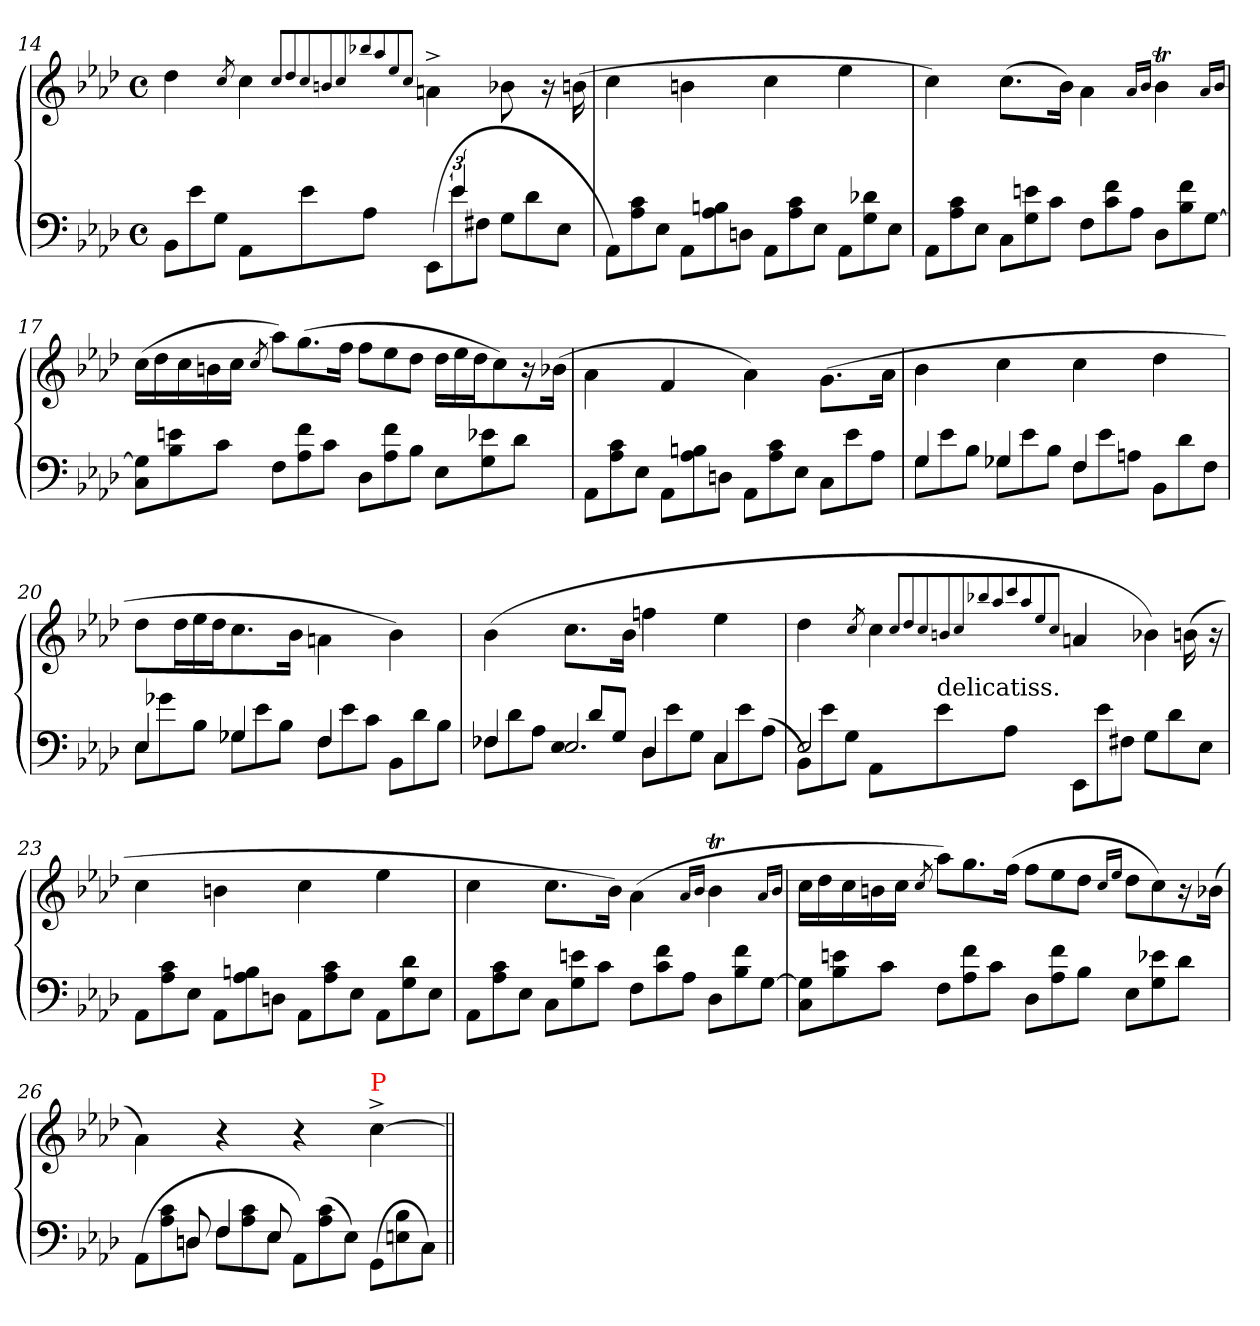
**kern	**kern
*part1	*part1
*staff2	*staff1
*clefF4	*clefG2
*k[b-e-a-d-]	*k[b-e-a-d-]
*A-:	*A-:
*M4/4	*M4/4
*met(c)	*met(c)
=14	=14
*^	*
*	*Xtuplet	*
2ryy	12BB-L	4dd-
.	12e-	.
.	12GJ	.
.	.	8qcc/
.	12AA-L	4cc
.	12e-	.
.	12A-J	.
.	.	8qcc/L
.	.	8qdd-/
.	.	8qcc/
.	.	8qbn/
.	.	8qcc/
.	.	8qbb-X/
.	.	8qaa-/
.	.	8qee-/
.	.	8qcc/J
12ryy	(12EE-\L	4an^<\
6e-/	12e-\	.
.	12F#X\J	.
4ryy	12GL	8b-
.	12d-	.
.	.	16r
.	12E-J	.
.	.	(>16bn
*v	*v	*
=15	=15
12AA-L)	4cc
12c 12A-	.
12E-J	.
12AA-L	4bn
12Bn 12A-	.
12DnJ	.
12AA-L	4cc
12c 12A-	.
12E-J	.
12AA-L	4ee-
12d-X 12G	.
12E-J	.
=16	=16
12AA-L	4cc)
12c 12A-	.
12E-J	.
12CL	(>8.ccL
12en 12G	.
12cJ	.
.	16b-Jk)
12FL	4a-\
12f 12c	.
12A-J	.
.	16qa-/LL
.	16qb-/JJ
12D-L	4b-T
12f 12B-	.
[12GJ	.
.	16qa-TTT/LL
.	16qb-/JJ
=17	=17
*	*Xtuplet
12G] 12CL	(>20ccLL
.	20dd-
12en 12B-	.
.	20cc
.	20bn
12cJ	.
.	20ccJJ
.	8qcc/
12FL	12aa-L)
12f 12A-	(>12.gg
12cJ	.
.	24ffJk
12D-L	12ffL
12f 12A-	12ee-
12B-J	12dd-J
12E-L	28dd-LL
.	28ee-
.	28dd-J
12e-X 12G	.
.	14cc)
12d-J	.
.	28r
.	(28b-XJk
=18	=18
12AA-L	4a-\
12c 12A-	.
12E-J	.
12AA-L	4f
12Bn 12A-	.
12DnJ	.
12AA-L	4a-\)
12c 12A-	.
12E-J	.
12CL	(8.g\L
12e-	.
12A-J	.
.	16a-Jk
=19	=19
*^	*
4G/	12G\L	4b-
.	12e-	.
.	12B-J	.
4G-X/	12G-X\L	4cc
.	12e-	.
.	12B-J	.
4F/	12F\L	4cc
.	12e-	.
.	12AnJ	.
4ryy	12BB-L	4dd-
.	12d-	.
.	12FJ	.
=20	=20	=20
4E-/	12E-\L	8dd-L
.	12g-X	.
.	.	24dd-L
.	12B-J	24ee-
.	.	24dd-J
4G-X/	12G-X\L	8.cc
.	12e-	.
.	12B-J	.
.	.	16b-Jk
4F/	12F\L	4an\
.	12e-	.
.	12cJ	.
4ryy	12BB-L	4b-)
.	12d-	.
.	12B-J	.
=21	=21	=21
*	*^	*
4F-X/	4ryy	12F-X\L	(4b-
.	.	12d-	.
.	.	12A-J	.
!	!	!LO:N:vis=2.	!
4ryy	2.E-/	12E-\	8.ccL
.	.	12d-L	.
.	.	12GJ	.
.	.	.	16b-Jk
4D-/	.	12D-\L	4ffn
.	.	12e-	.
.	.	12GJ	.
4C/	.	12C\L	4ee-
.	.	12e-	.
.	.	(>12A-J	.
*	*v	*v	*
=22	=22	=22
2E-	12BB-L)	4dd-
.	12e-	.
.	12GJ	.
.	.	8qcc/
.	12AA-L	4cc
!	!LO:TX:a:t=delicatiss.	!
.	12e-	.
.	12A-J	.
.	.	8qcc/L
.	.	8qdd-/
.	.	8qcc/
.	.	8qbn/
.	.	8qcc/
.	.	8qbb-X/
.	.	8qaa-/
.	.	8qccc/
.	.	8qaa-/
.	.	8qee-/
.	.	8qcc/J
4ryy	12EE-L	4an
.	12e-	.
.	12F#XJ	.
!	!	!LO:N:vis=4
4ryy	12GL	8b-)
.	12d-	.
.	.	(16bn
.	12E-J	.
.	.	16r
*v	*v	*
=23	=23
12AA-L	4cc
12c 12A-	.
12E-J	.
12AA-L	4bn
12Bn 12A-	.
12DnJ	.
12AA-L	4cc
12c 12A-	.
12E-J	.
12AA-L	4ee-
12d- 12G	.
12E-J	.
=24	=24
12AA-L	4cc
12c 12A-	.
12E-J	.
12CL	8.ccL
12en 12G	.
12cJ	.
.	16b-Jk)
12FL	(>4a-\
12f 12c	.
12A-J	.
.	16qa-/LL
.	16qb-/JJ
12D-L	4b-T
12f 12B-	.
[12GJ	.
.	16qa-TTT/LL
.	16qb-/JJ
=25	=25
12G] 12CL	20ccLL
.	20dd-
12en 12B-	.
.	20cc
.	20bn
12cJ	.
.	20ccJJ
.	8qcc/
12FL	12aa-L)
12f 12A-	12.gg
12cJ	.
.	(24ffJk
12D-L	12ffL
12f 12A-	12ee-
12B-J	12dd-J
.	16qcc/LL
.	16qee-/JJ
12E-L	12dd-L
12e-X 12G	12cc)
12d-J	24r
.	(>24b-XJk
=26	=26
*^	*
6ryy	(>12AA-L	4a-\)
.	12c 12A-	.
12Dn	12DnJ	.
6F	12FL	4r
.	12c 12A-	.
12E-	12E-J	.
2ryy	12AA-L)	4r
.	(>12c 12A-	.
.	12E-J)	.
!	!	!LO:TX:a:color=red:t=P
.	(>12GG\L	[4cc^<
.	12B- 12En	.
.	12CJ)	.
*v	*v	*
=||	=||
*-	*-
